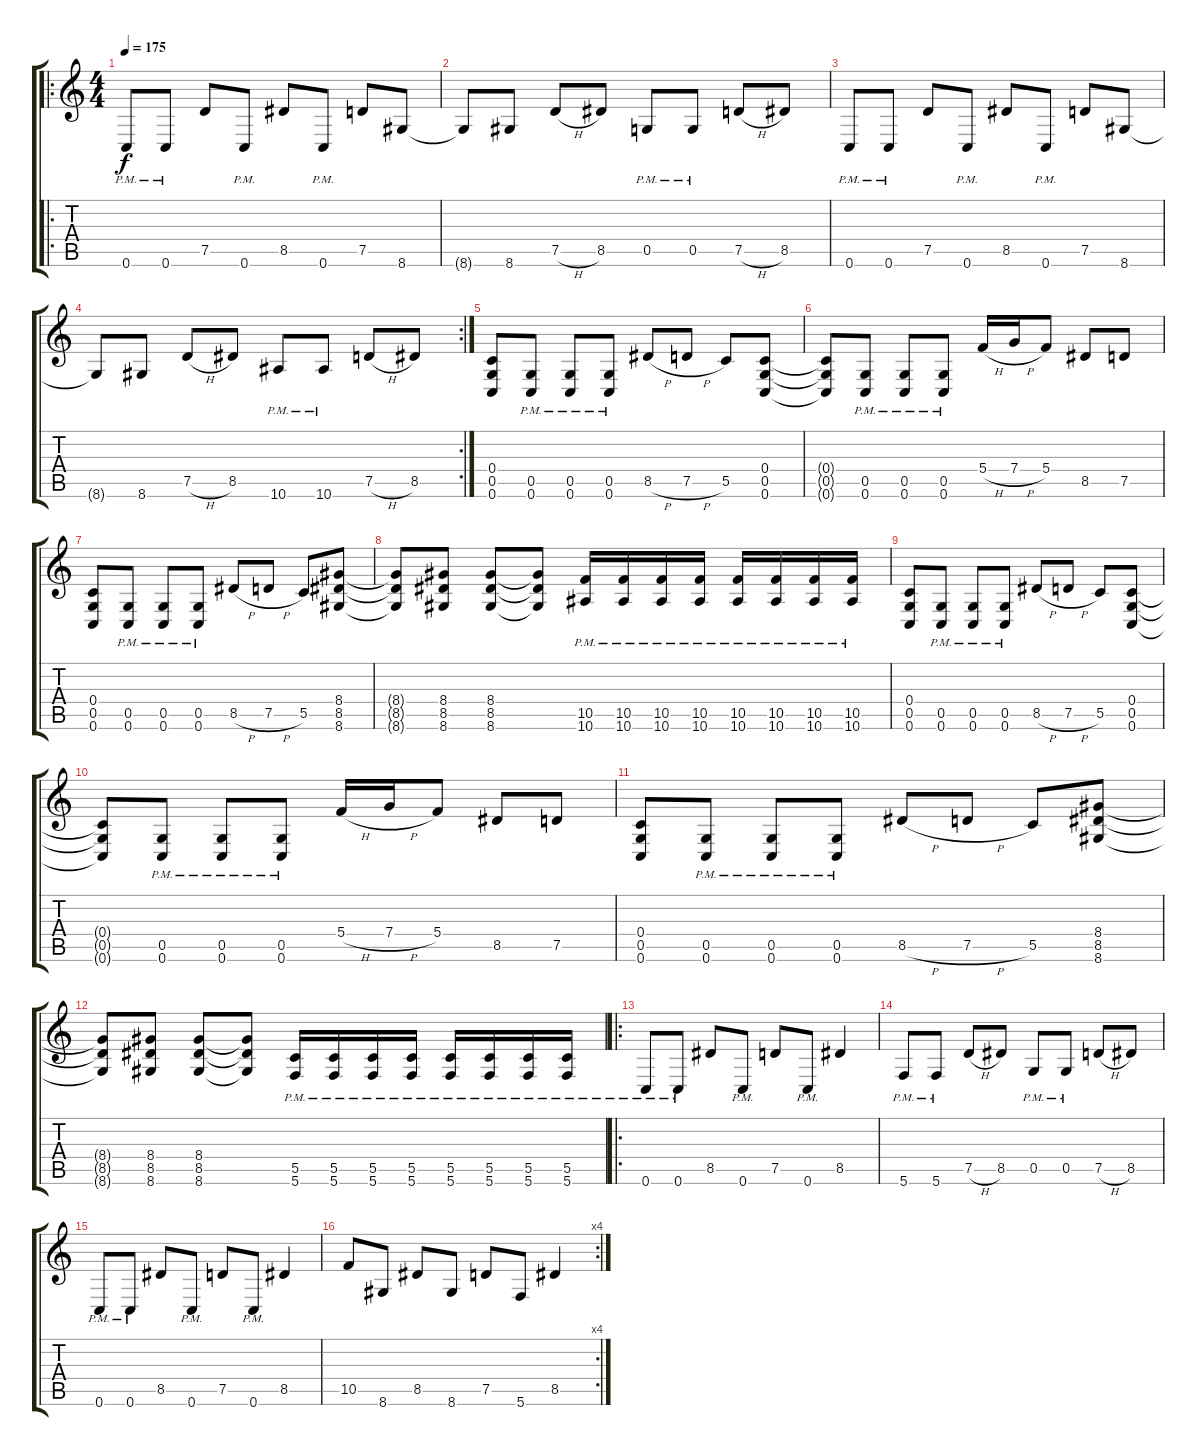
\track "" {instrument distortionguitar}
\staff {score tabs}
\tuning (D4 A3 F3 C3 G2 C2) {hide}
\ro
\ts (4 4)
\tempo 175
\clef g2
\ks c
0.6{pm}.8{dy f} 0.6{pm}.8 7.5.8 0.6{pm}.8 8.5.8 0.6{pm}.8 7.5.8 8.6.8 |
8.6{t}.8 8.6.8 7.5{h}.8 8.5.8 0.5{pm}.8 0.5{pm}.8 7.5{h}.8 8.5.8 |
0.6{pm}.8 0.6{pm}.8 7.5.8 0.6{pm}.8 8.5.8 0.6{pm}.8 7.5.8 8.6.8 |
\rc 2
8.6{t}.8 8.6.8 7.5{h}.8 8.5.8 10.6{pm}.8 10.6{pm}.8 7.5{h}.8 8.5.8 |
(0.4 0.5 0.6).8 (0.5{pm} 0.6{pm}).8 (0.5{pm} 0.6{pm}).8 (0.5{pm} 0.6{pm}).8 8.5{h}.8 7.5{h}.8 5.5.8 (0.4 0.5 0.6).8 |
(0.4{t} 0.5{t} 0.6{t}).8 (0.5{pm} 0.6{pm}).8 (0.5{pm} 0.6{pm}).8 (0.5{pm} 0.6{pm}).8 5.4{h}.16 7.4{h}.16 5.4.8 8.5.8 7.5.8 |
(0.4 0.5 0.6).8 (0.5{pm} 0.6{pm}).8 (0.5{pm} 0.6{pm}).8 (0.5{pm} 0.6{pm}).8 8.5{h}.8 7.5{h}.8 5.5.8 (8.4 8.5 8.6).8 |
(8.4{t} 8.5{t} 8.6{t}).8 (8.4 8.5 8.6).8 (8.4 8.5 8.6).8 (8.4{t} 8.5{t} 8.6{t}).8 (10.5{pm} 10.6{pm}).16 (10.5{pm} 10.6{pm}).16 (10.5{pm} 10.6{pm}).16 (10.5{pm} 10.6{pm}).16 (10.5{pm} 10.6{pm}).16 (10.5{pm} 10.6{pm}).16 (10.5{pm} 10.6{pm}).16 (10.5{pm} 10.6{pm}).16 |
(0.4 0.5 0.6).8 (0.5{pm} 0.6{pm}).8 (0.5{pm} 0.6{pm}).8 (0.5{pm} 0.6{pm}).8 8.5{h}.8 7.5{h}.8 5.5.8 (0.4 0.5 0.6).8 |
(0.4{t} 0.5{t} 0.6{t}).8 (0.5{pm} 0.6{pm}).8 (0.5{pm} 0.6{pm}).8 (0.5{pm} 0.6{pm}).8 5.4{h}.16 7.4{h}.16 5.4.8 8.5.8 7.5.8 |
(0.4 0.5 0.6).8 (0.5{pm} 0.6{pm}).8 (0.5{pm} 0.6{pm}).8 (0.5{pm} 0.6{pm}).8 8.5{h}.8 7.5{h}.8 5.5.8 (8.4 8.5 8.6).8 |
(8.4{t} 8.5{t} 8.6{t}).8 (8.4 8.5 8.6).8 (8.4 8.5 8.6).8 (8.4{t} 8.5{t} 8.6{t}).8 (5.5{pm} 5.6{pm}).16 (5.5{pm} 5.6{pm}).16 (5.5{pm} 5.6{pm}).16 (5.5{pm} 5.6{pm}).16 (5.5{pm} 5.6{pm}).16 (5.5{pm} 5.6{pm}).16 (5.5{pm} 5.6{pm}).16 (5.5{pm} 5.6{pm}).16 |
\ro
0.6{pm}.8 0.6{pm}.8 8.5.8 0.6{pm}.8 7.5.8 0.6{pm}.8 8.5.4 |
5.6{pm}.8 5.6{pm}.8 7.5{h}.8 8.5.8 0.5{pm}.8 0.5{pm}.8 7.5{h}.8 8.5.8 |
0.6{pm}.8 0.6{pm}.8 8.5.8 0.6{pm}.8 7.5.8 0.6{pm}.8 8.5.4 |
\rc 4
10.5.8 8.6.8 8.5.8 8.6.8 7.5.8 5.6.8 8.5.4
